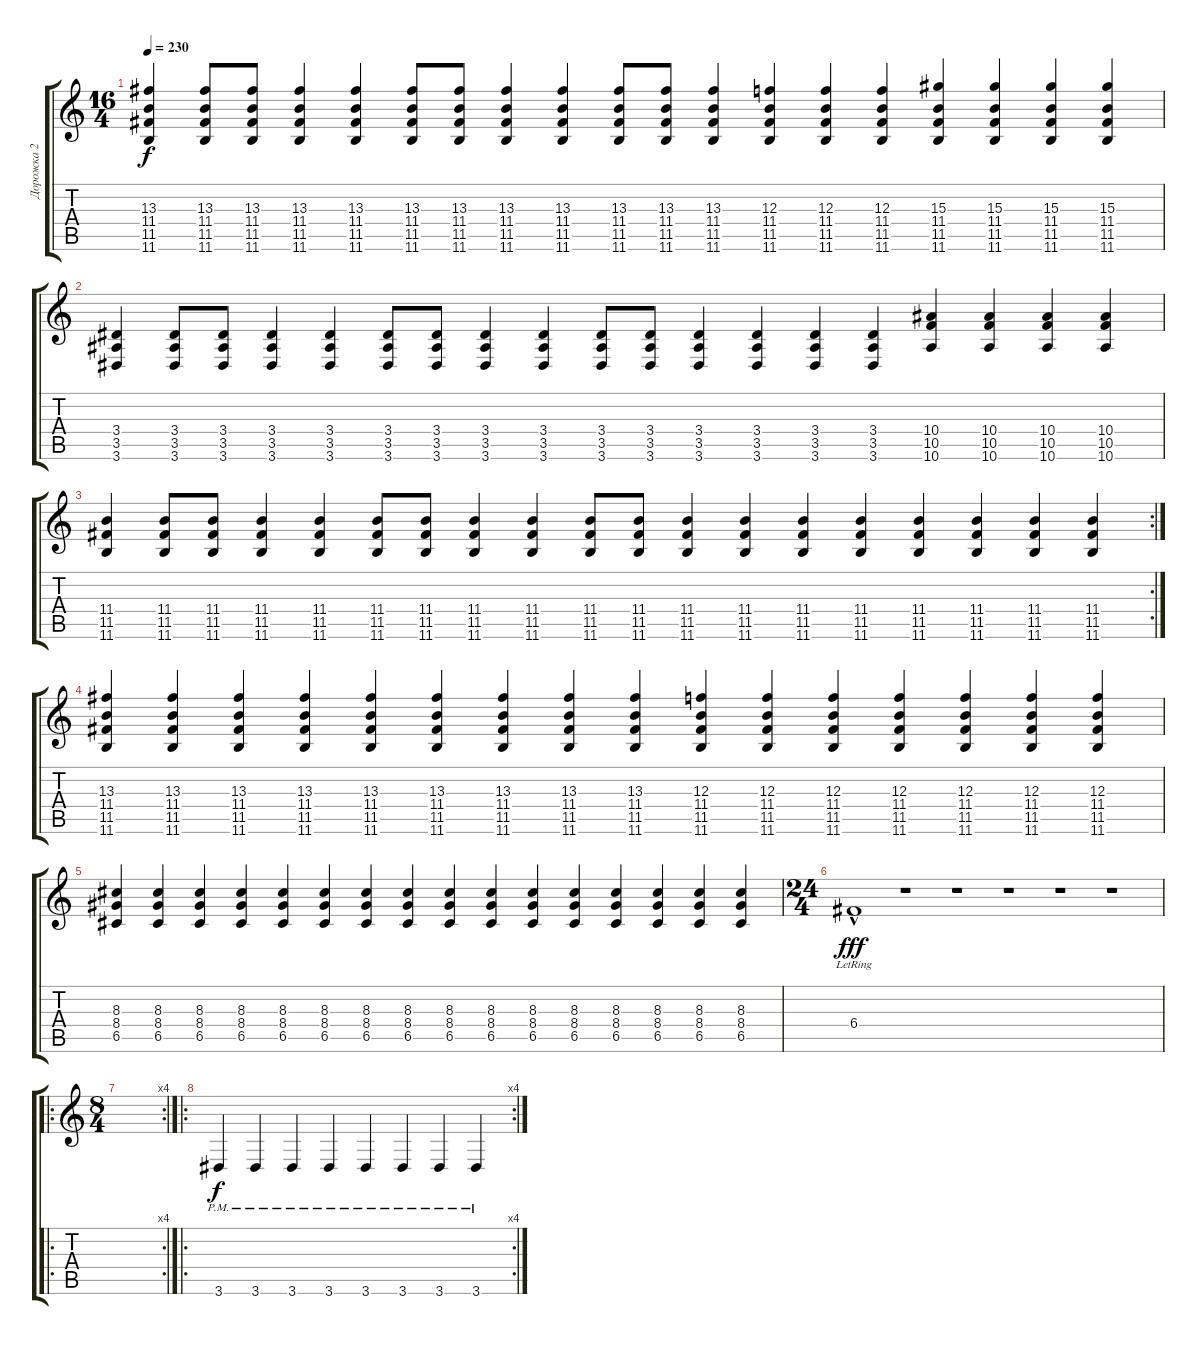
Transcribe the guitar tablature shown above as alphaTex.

\track ("Дорожка 2" "Дорожка 2") {instrument distortionguitar}
\staff {score tabs}
\tuning (D4 A3 F3 C3 G2 C2) {hide}
\ts (16 4)
\tempo 230
\clef g2
\ks c
(13.3 11.4 11.5 11.6).4{dy f} (13.3 11.4 11.5 11.6).8 (13.3 11.4 11.5 11.6).8 (13.3 11.4 11.5 11.6).4 (13.3 11.4 11.5 11.6).4 (13.3 11.4 11.5 11.6).8 (13.3 11.4 11.5 11.6).8 (13.3 11.4 11.5 11.6).4 (13.3 11.4 11.5 11.6).4 (13.3 11.4 11.5 11.6).8 (13.3 11.4 11.5 11.6).8 (13.3 11.4 11.5 11.6).4 (12.3 11.4 11.5 11.6).4 (12.3 11.4 11.5 11.6).4 (12.3 11.4 11.5 11.6).4 (15.3 11.4 11.5 11.6).4 (15.3 11.4 11.5 11.6).4 (15.3 11.4 11.5 11.6).4 (15.3 11.4 11.5 11.6).4 |
(3.4 3.5 3.6).4 (3.4 3.5 3.6).8 (3.4 3.5 3.6).8 (3.4 3.5 3.6).4 (3.4 3.5 3.6).4 (3.4 3.5 3.6).8 (3.4 3.5 3.6).8 (3.4 3.5 3.6).4 (3.4 3.5 3.6).4 (3.4 3.5 3.6).8 (3.4 3.5 3.6).8 (3.4 3.5 3.6).4 (3.4 3.5 3.6).4 (3.4 3.5 3.6).4 (3.4 3.5 3.6).4 (10.4 10.5 10.6).4 (10.4 10.5 10.6).4 (10.4 10.5 10.6).4 (10.4 10.5 10.6).4 |
\rc 2
(11.4 11.5 11.6).4 (11.4 11.5 11.6).8 (11.4 11.5 11.6).8 (11.4 11.5 11.6).4 (11.4 11.5 11.6).4 (11.4 11.5 11.6).8 (11.4 11.5 11.6).8 (11.4 11.5 11.6).4 (11.4 11.5 11.6).4 (11.4 11.5 11.6).8 (11.4 11.5 11.6).8 (11.4 11.5 11.6).4 (11.4 11.5 11.6).4 (11.4 11.5 11.6).4 (11.4 11.5 11.6).4 (11.4 11.5 11.6).4 (11.4 11.5 11.6).4 (11.4 11.5 11.6).4 (11.4 11.5 11.6).4 |
(13.3 11.4 11.5 11.6).4 (13.3 11.4 11.5 11.6).4 (13.3 11.4 11.5 11.6).4 (13.3 11.4 11.5 11.6).4 (13.3 11.4 11.5 11.6).4 (13.3 11.4 11.5 11.6).4 (13.3 11.4 11.5 11.6).4 (13.3 11.4 11.5 11.6).4 (13.3 11.4 11.5 11.6).4 (12.3 11.4 11.5 11.6).4 (12.3 11.4 11.5 11.6).4 (12.3 11.4 11.5 11.6).4 (12.3 11.4 11.5 11.6).4 (12.3 11.4 11.5 11.6).4 (12.3 11.4 11.5 11.6).4 (12.3 11.4 11.5 11.6).4 |
(8.3 8.4 6.5).4 (8.3 8.4 6.5).4 (8.3 8.4 6.5).4 (8.3 8.4 6.5).4 (8.3 8.4 6.5).4 (8.3 8.4 6.5).4 (8.3 8.4 6.5).4 (8.3 8.4 6.5).4 (8.3 8.4 6.5).4 (8.3 8.4 6.5).4 (8.3 8.4 6.5).4 (8.3 8.4 6.5).4 (8.3 8.4 6.5).4 (8.3 8.4 6.5).4 (8.3 8.4 6.5).4 (8.3 8.4 6.5).4 |
\ts (24 4)
6.4{hac lr}.1{dy fff volume 0} r.1 r.1 r.1 r.1 r.1 |
\ro
\rc 4
\ts (8 4)
|
\ro
\rc 4
3.6{pm}.4{dy f volume 13} 3.6{pm}.4 3.6{pm}.4 3.6{pm}.4 3.6{pm}.4 3.6{pm}.4 3.6{pm}.4 3.6{pm}.4
